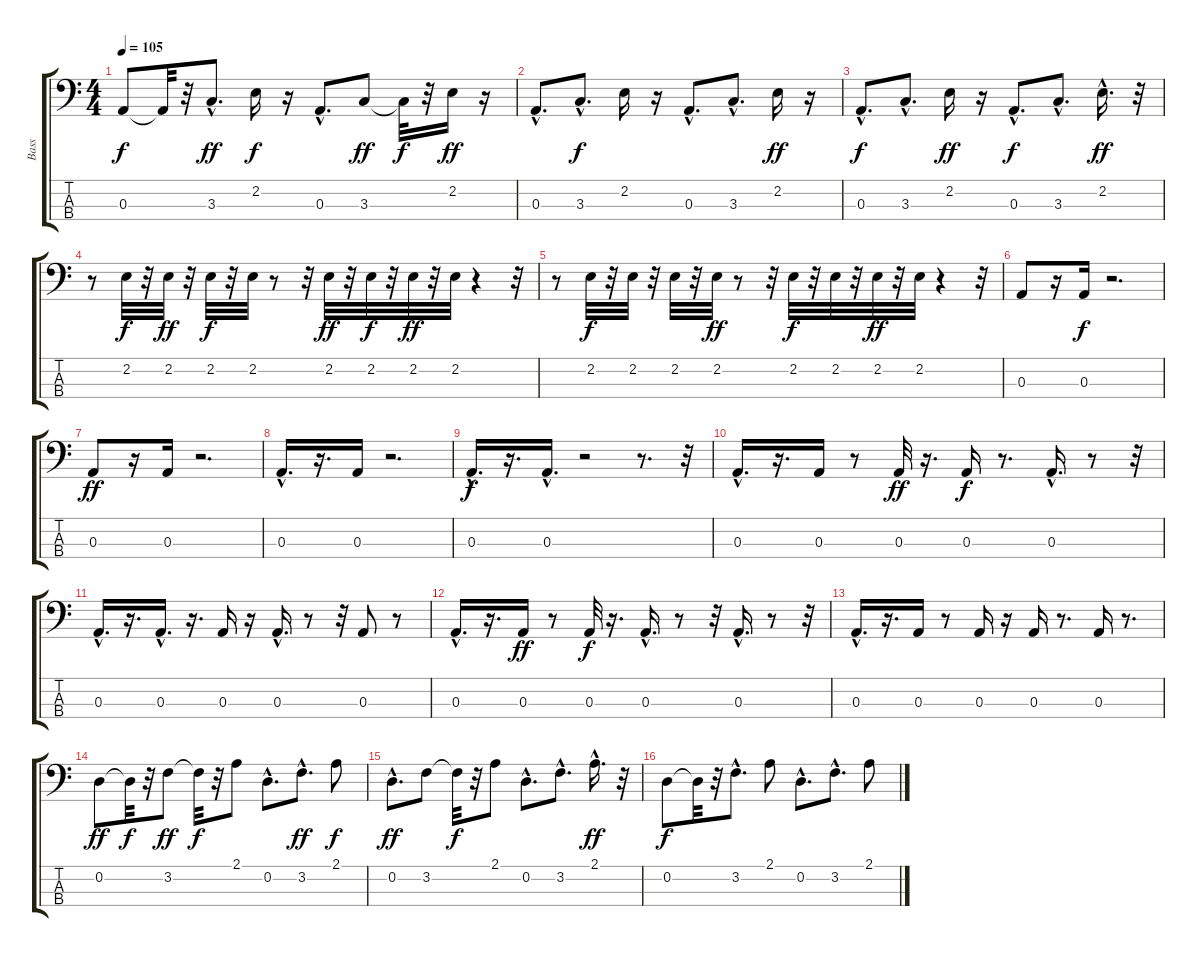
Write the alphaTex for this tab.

\track ("Bass" "Bass") {instrument electricbassfinger}
\staff {score tabs}
\tuning (G2 D2 A1 E1) {hide}
\ts (4 4)
\tempo 105
\clef f4
\ks c
0.3.8{dy f} 0.3{t}.32 r.32 3.3{hac}.8{d dy ff} 2.2.16{dy f} r.16 0.3{hac}.8{d} 3.3.8{dy ff} 3.3{t}.32{dy f} r.32 2.2.16{dy ff} r.16 |
0.3{hac}.8{d} 3.3{hac}.8{d dy f} 2.2.16 r.16 0.3{hac}.8{d} 3.3{hac}.8{d} 2.2.16{dy ff} r.16 |
0.3{hac}.8{d dy f} 3.3{hac}.8{d} 2.2.16{dy ff} r.16 0.3{hac}.8{d dy f} 3.3{hac}.8{d} 2.2{hac}.16{d dy ff} r.32 |
r.8 2.2.32{dy f} r.32 2.2.32{dy ff} r.32 2.2.32{dy f} r.32 2.2.32 r.8 r.32 2.2.32{dy ff} r.32 2.2.32{dy f} r.32 2.2.32{dy ff} r.32 2.2.32 r.4 r.32 |
r.8 2.2.32{dy f} r.32 2.2.32 r.32 2.2.32 r.32 2.2.32{dy ff} r.8 r.32 2.2.32{dy f} r.32 2.2.32 r.32 2.2.32{dy ff} r.32 2.2.32 r.4 r.32 |
0.3.8 r.16 0.3.16{dy f} r.2{d} |
0.3.8{dy ff} r.16 0.3.16 r.2{d} |
0.3{hac}.16{d} r.16{d} 0.3.16 r.2{d} |
0.3{hac}.16{d dy f} r.16{d} 0.3{hac}.16{d} r.2 r.8{d} r.32 |
0.3{hac}.16{d} r.16{d} 0.3.16 r.8 0.3.32{dy ff} r.16{d} 0.3.16{dy f} r.8{d} 0.3{hac}.16{d} r.8 r.32 |
0.3{hac}.16{d} r.16{d} 0.3{hac}.16{d} r.16{d} 0.3.16 r.16 0.3{hac}.16{d} r.8 r.32 0.3.8 r.8 |
0.3{hac}.16{d} r.16{d} 0.3.16{dy ff} r.8 0.3.32{dy f} r.16{d} 0.3{hac}.16{d} r.8 r.32 0.3{hac}.16{d} r.8 r.32 |
0.3{hac}.16{d} r.16{d} 0.3.16 r.8 0.3.16 r.16 0.3.16 r.8{d} 0.3.16 r.8{d} |
0.2.8{dy ff} 0.2{t}.32{dy f} r.32 3.2.8{dy ff} 3.2{t}.32{dy f} r.32 2.1.8 0.2{hac}.8{d} 3.2{hac}.8{d dy ff} 2.1.8{dy f} |
0.2{hac}.8{d dy ff} 3.2.8 3.2{t}.32{dy f} r.32 2.1.8 0.2{hac}.8{d} 3.2{hac}.8{d} 2.1{hac}.16{d dy ff} r.32 |
0.2.8{dy f} 0.2{t}.32 r.32 3.2{hac}.8{d} 2.1.8 0.2{hac}.8{d} 3.2{hac}.8{d} 2.1.8
